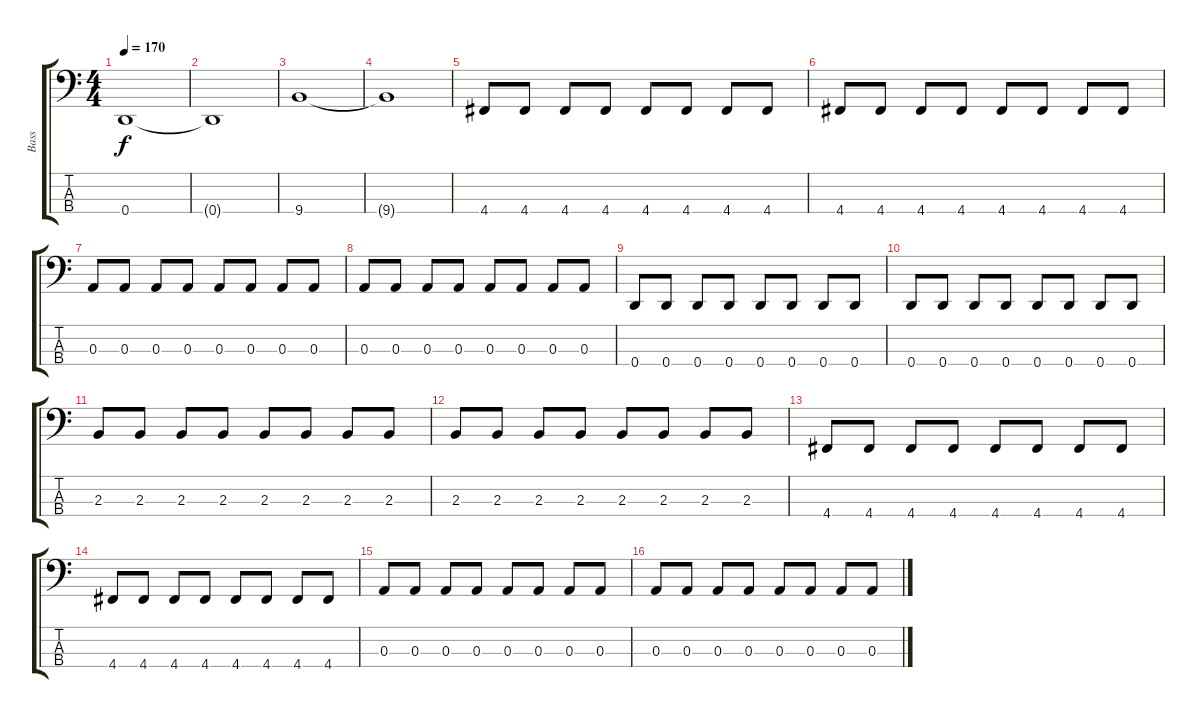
\track ("Bass" "Bass") {instrument slapbass2}
\staff {score tabs}
\tuning (G2 D2 A1 D1) {hide}
\ts (4 4)
\tempo 170
\clef f4
\ks c
0.4.1{dy f} |
0.4{t}.1 |
9.4.1 |
9.4{t}.1 |
4.4.8 4.4.8 4.4.8 4.4.8 4.4.8 4.4.8 4.4.8 4.4.8 |
4.4.8 4.4.8 4.4.8 4.4.8 4.4.8 4.4.8 4.4.8 4.4.8 |
0.3.8 0.3.8 0.3.8 0.3.8 0.3.8 0.3.8 0.3.8 0.3.8 |
0.3.8 0.3.8 0.3.8 0.3.8 0.3.8 0.3.8 0.3.8 0.3.8 |
0.4.8 0.4.8 0.4.8 0.4.8 0.4.8 0.4.8 0.4.8 0.4.8 |
0.4.8 0.4.8 0.4.8 0.4.8 0.4.8 0.4.8 0.4.8 0.4.8 |
2.3.8 2.3.8 2.3.8 2.3.8 2.3.8 2.3.8 2.3.8 2.3.8 |
2.3.8 2.3.8 2.3.8 2.3.8 2.3.8 2.3.8 2.3.8 2.3.8 |
4.4.8 4.4.8 4.4.8 4.4.8 4.4.8 4.4.8 4.4.8 4.4.8 |
4.4.8 4.4.8 4.4.8 4.4.8 4.4.8 4.4.8 4.4.8 4.4.8 |
0.3.8 0.3.8 0.3.8 0.3.8 0.3.8 0.3.8 0.3.8 0.3.8 |
0.3.8 0.3.8 0.3.8 0.3.8 0.3.8 0.3.8 0.3.8 0.3.8
